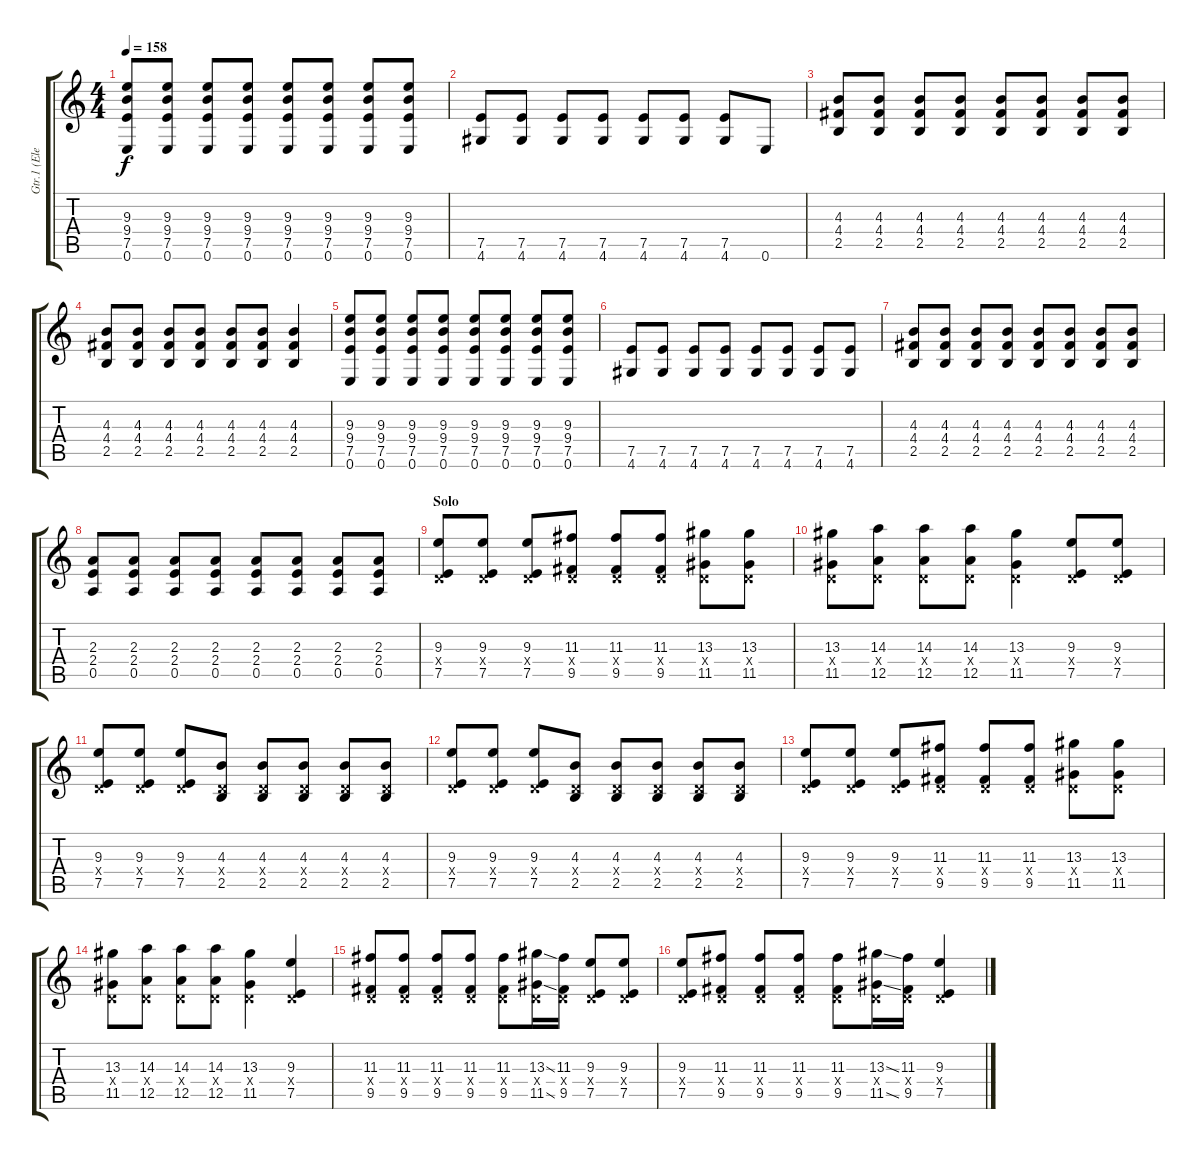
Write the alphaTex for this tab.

\track ("Gtr.1 (Electric)" "Gtr.1 (Ele") {instrument electricguitarclean}
\staff {score tabs}
\tuning (E4 B3 G3 D3 A2 E2) {hide}
\ts (4 4)
\tempo 158
\clef g2
\ks c
(9.3 9.4 7.5 0.6).8{dy f} (9.3 9.4 7.5 0.6).8 (9.3 9.4 7.5 0.6).8 (9.3 9.4 7.5 0.6).8 (9.3 9.4 7.5 0.6).8 (9.3 9.4 7.5 0.6).8 (9.3 9.4 7.5 0.6).8 (9.3 9.4 7.5 0.6).8 |
(7.5 4.6).8 (7.5 4.6).8 (7.5 4.6).8 (7.5 4.6).8 (7.5 4.6).8 (7.5 4.6).8 (7.5 4.6).8 0.6.8 |
(4.3 4.4 2.5).8 (4.3 4.4 2.5).8 (4.3 4.4 2.5).8 (4.3 4.4 2.5).8 (4.3 4.4 2.5).8 (4.3 4.4 2.5).8 (4.3 4.4 2.5).8 (4.3 4.4 2.5).8 |
(4.3 4.4 2.5).8 (4.3 4.4 2.5).8 (4.3 4.4 2.5).8 (4.3 4.4 2.5).8 (4.3 4.4 2.5).8 (4.3 4.4 2.5).8 (4.3 4.4 2.5).4 |
(9.3 9.4 7.5 0.6).8 (9.3 9.4 7.5 0.6).8 (9.3 9.4 7.5 0.6).8 (9.3 9.4 7.5 0.6).8 (9.3 9.4 7.5 0.6).8 (9.3 9.4 7.5 0.6).8 (9.3 9.4 7.5 0.6).8 (9.3 9.4 7.5 0.6).8 |
(7.5 4.6).8 (7.5 4.6).8 (7.5 4.6).8 (7.5 4.6).8 (7.5 4.6).8 (7.5 4.6).8 (7.5 4.6).8 (7.5 4.6).8 |
(4.3 4.4 2.5).8 (4.3 4.4 2.5).8 (4.3 4.4 2.5).8 (4.3 4.4 2.5).8 (4.3 4.4 2.5).8 (4.3 4.4 2.5).8 (4.3 4.4 2.5).8 (4.3 4.4 2.5).8 |
(2.3 2.4 0.5).8 (2.3 2.4 0.5).8 (2.3 2.4 0.5).8 (2.3 2.4 0.5).8 (2.3 2.4 0.5).8 (2.3 2.4 0.5).8 (2.3 2.4 0.5).8 (2.3 2.4 0.5).8 |
\section ("" "Solo")
(9.3 0.4{x} 7.5).8{instrument overdrivenguitar} (9.3 0.4{x} 7.5).8 (9.3 0.4{x} 7.5).8 (11.3 0.4{x} 9.5).8 (11.3 0.4{x} 9.5).8 (11.3 0.4{x} 9.5).8 (13.3 0.4{x} 11.5).8 (13.3 0.4{x} 11.5).8 |
(13.3 0.4{x} 11.5).8 (14.3 0.4{x} 12.5).8 (14.3 0.4{x} 12.5).8 (14.3 0.4{x} 12.5).8 (13.3 0.4{x} 11.5).4 (9.3 0.4{x} 7.5).8 (9.3 0.4{x} 7.5).8 |
(9.3 0.4{x} 7.5).8 (9.3 0.4{x} 7.5).8 (9.3 0.4{x} 7.5).8 (4.3 0.4{x} 2.5).8 (4.3 0.4{x} 2.5).8 (4.3 0.4{x} 2.5).8 (4.3 0.4{x} 2.5).8 (4.3 0.4{x} 2.5).8 |
(9.3 0.4{x} 7.5).8 (9.3 0.4{x} 7.5).8 (9.3 0.4{x} 7.5).8 (4.3 0.4{x} 2.5).8 (4.3 0.4{x} 2.5).8 (4.3 0.4{x} 2.5).8 (4.3 0.4{x} 2.5).8 (4.3 0.4{x} 2.5).8 |
(9.3 0.4{x} 7.5).8 (9.3 0.4{x} 7.5).8 (9.3 0.4{x} 7.5).8 (11.3 0.4{x} 9.5).8 (11.3 0.4{x} 9.5).8 (11.3 0.4{x} 9.5).8 (13.3 0.4{x} 11.5).8 (13.3 0.4{x} 11.5).8 |
(13.3 0.4{x} 11.5).8 (14.3 0.4{x} 12.5).8 (14.3 0.4{x} 12.5).8 (14.3 0.4{x} 12.5).8 (13.3 0.4{x} 11.5).4 (9.3 0.4{x} 7.5).4 |
(11.3 0.4{x} 9.5).8 (11.3 0.4{x} 9.5).8 (11.3 0.4{x} 9.5).8 (11.3 0.4{x} 9.5).8 (11.3 0.4{x} 9.5).8 (13.3{ss} 0.4{x} 11.5{ss}).16 (11.3 0.4{x} 9.5).16 (9.3 0.4{x} 7.5).8 (9.3 0.4{x} 7.5).8 |
(9.3 0.4{x} 7.5).8 (11.3 0.4{x} 9.5).8 (11.3 0.4{x} 9.5).8 (11.3 0.4{x} 9.5).8 (11.3 0.4{x} 9.5).8 (13.3{ss} 0.4{x} 11.5{ss}).16 (11.3 0.4{x} 9.5).16 (9.3 0.4{x} 7.5).4
